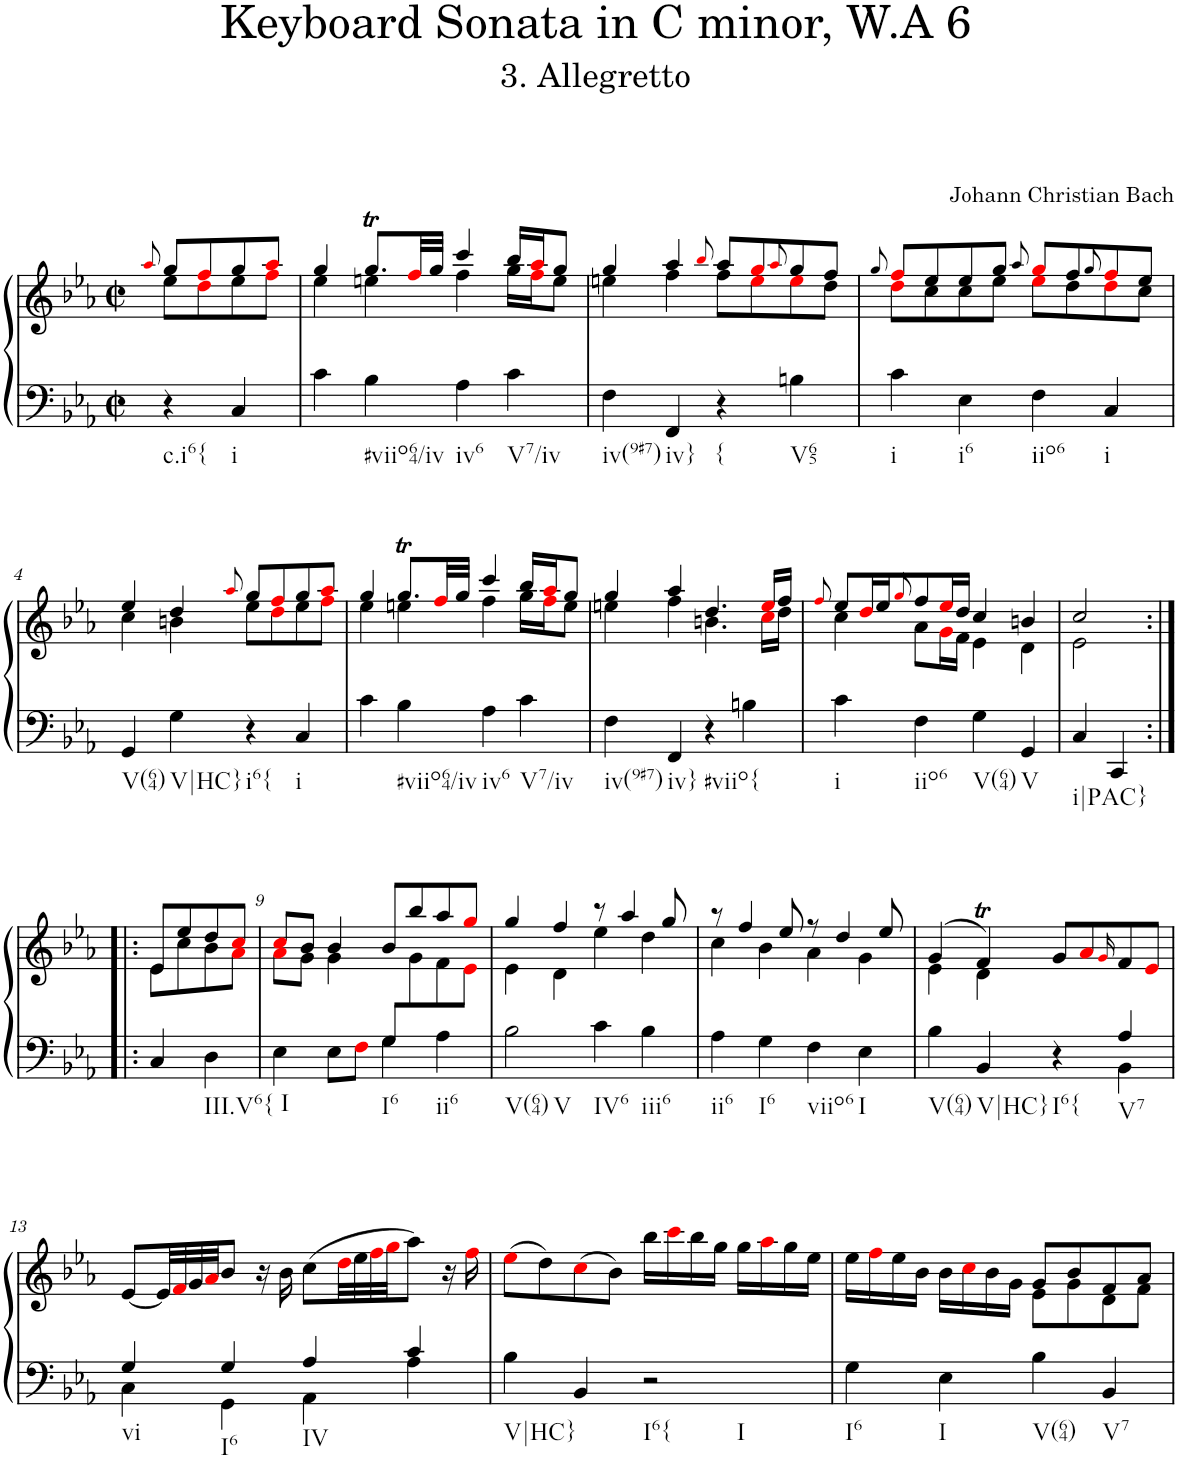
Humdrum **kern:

**kern	**kern
*part1	*part1
*staff2	*staff1
*I"Piano	*
*I'Pno.	*
*clefF4	*clefG2
*k[b-e-a-]	*k[b-e-a-]
*M2/2	*M2/2
*met(c|)	*met(c|)
=	=
.	8qaa-i/
*	*^
!LO:TX:b:t=c.i6{	!	!
4r	8gg/L	8ee-\L
.	8ffi/	8ddi\
!LO:TX:b:t=i	!	!
4C/	8gg/	8ee-\
.	8aa-i/J	8ffi\J
=1	=1	=1
4c\	4gg/	4ee-\
!LO:TX:b:t=#viio64/iv	!	!
4B-\	8.ggt/L	4een\
.	32ffi/LL	.
.	32gg/JJJ	.
!LO:TX:b:t=iv6	!	!
4A-\	4ccc/	4ff\
!LO:TX:b:t=V7/iv	!	!
4c\	16bb-/LL	16gg\LL
.	16aa-i/J	16ffi\J
.	8gg/J	8ee\J
=2	=2	=2
!LO:TX:b:t=iv(9#7)	!	!
4F\	4gg/	4een\
!LO:TX:b:t=iv}	!	!
4FF/	4aa-/	4ff\
.	8qbb-i/	.
!LO:TX:b:t={	!	!
4r	8aa-/L	8ff\L
.	8ggi/	8eei\
.	8qaa-i/	.
!LO:TX:b:t=V65	!	!
4Bn\	8gg/	8eei\
.	8ff/J	8dd\J
=3	=3	=3
.	8qgg/	.
!LO:TX:b:t=i	!	!
4c\	8ffi/L	8ddi\L
.	8ee-/	8cc\
!LO:TX:b:t=i6	!	!
4E-\	8ee-/	8cc\
.	8gg/J	8ee-\J
.	8qaa-/	.
!LO:TX:b:t=iio6	!	!
4F\	8ggi/L	8ee-i\L
.	8ff/	8dd\
.	8qgg/	.
!LO:TX:b:t=i	!	!
4C/	8ffi/	8ddi\
.	8ee-/J	8cc\J
!!LO:LB:g=z	!!
=4	=4	=4
!LO:TX:b:t=V(64)	!	!
4GG/	4ee-/	4cc\
!LO:TX:b:t=V|HC}	!	!
4G\	4dd/	4bn\
.	8qaa-i/	.
!LO:TX:b:t=i6{	!	!
4r	8gg/L	8ee-\L
.	8ffi/	8ddi\
!LO:TX:b:t=i	!	!
4C/	8gg/	8ee-\
.	8aa-i/J	8ffi\J
=5	=5	=5
4c\	4gg/	4ee-\
!LO:TX:b:t=#viio64/iv	!	!
4B-\	8.ggt/L	4een\
.	32ffi/LL	.
.	32gg/JJJ	.
!LO:TX:b:t=iv6	!	!
4A-\	4ccc/	4ff\
!LO:TX:b:t=V7/iv	!	!
4c\	16bb-/LL	16gg\LL
.	16aa-i/J	16ffi\J
.	8gg/J	8ee\J
=6	=6	=6
!LO:TX:b:t=iv(9#7)	!	!
4F\	4gg/	4een\
!LO:TX:b:t=iv}	!	!
4FF/	4aa-/	4ff\
!LO:TX:b:t=#viio{	!	!
4r	4.dd/	4.bn\
4Bn\	.	.
.	16eei/LL	16cci\LL
.	16ff/JJ	16dd\JJ
=7	=7	=7
.	8qffi/	.
!LO:TX:b:t=i	!	!
4c\	8ee-/L	4cc\
.	16ddi/L	.
.	16ee-/J	.
.	8qggi/	.
!LO:TX:b:t=iio6	!	!
4F\	8ff/	8a-\L
.	16ee-i/L	16gi\L
.	16dd/JJ	16f\JJ
!LO:TX:b:t=V(64)	!	!
4G\	4cc/	4e-\
!LO:TX:b:t=V	!	!
4GG/	4bn/	4d\
=8	=8	=8
!LO:TX:b:t=i|PAC}	!	!
4C/	2cc/	2e-\
4CC/	.	.
!!LO:LB:g=z	!!
=8X1:|!|:	=8X1:|!|:	=8X1:|!|:
4C/	8e-/L	8e-\L
.	8ee-/	8cc\
!LO:TX:b:t=III.V6{	!	!
4D\	8dd/	8b-\
.	8cci/J	8a-i\J
=9	=9	=9
*^	*	*
!LO:TX:b:t=I	!	!	!
2ryy	4E-\	8cci/L	8a-i\L
.	.	8b-/J	8g\J
.	8E-\L	4b-/	4g\
.	8Fi\J	.	.
!LO:TX:b:t=I6	!	!	!
8G/L	4G\	8b-/L	8ryy
4.ryy	.	8bb-/	8g\
!	!LO:TX:b:t=ii6	!	!
.	4A-\	8aa-/	8f\
.	.	8ggi/J	8e-i\J
*v	*v	*	*
=10	=10	=10
!LO:TX:b:t=V(64)	!	!
!LO:TX:b:t=V	!	!
2B-\	4gg/	4e-\
.	4ff/	4d\
!LO:TX:b:t=IV6	!	!
4c\	8r	4ee-\
.	4aa-/	.
!LO:TX:b:t=iii6	!	!
4B-\	.	4dd\
.	8gg/	.
=11	=11	=11
!LO:TX:b:t=ii6	!	!
4A-\	8r	4cc\
.	4ff/	.
!LO:TX:b:t=I6	!	!
4G\	.	4b-\
.	8ee-/	.
!LO:TX:b:t=viio6	!	!
4F\	8r	4a-\
.	4dd/	.
!LO:TX:b:t=I	!	!
4E-\	.	4g\
.	8ee-/	.
=12	=12	=12
*^	*	*
!LO:TX:b:t=V(64)	!	!	!
4B-\	2.ryy	(4g/	4e-\
!LO:TX:b:t=V|HC}	!	!	!
4BB-/	.	4fT/)	4d\
!LO:TX:b:t=I6{	!	!	!
4r	.	8g/L	2ryy
.	.	8a-i/	.
.	.	16qgi/	.
!LO:TX:b:t=V7	!	!	!
4A-/	4BB-\	8f/	.
.	.	8e-i/J	.
*	*	*v	*v
!!LO:LB:g=z
=13	=13	=13
!LO:TX:b:t=vi	!	!
4G/	4C\	[8e-/L
.	.	32e-/LL]
.	.	32fi/
.	.	32g/
.	.	32a-i/JJ
!LO:TX:b:t=I6	!	!
4G/	4GG\	8b-/J
.	.	16r
.	.	16b-\
!LO:TX:b:t=IV	!	!
4A-/	4AA-\	(8cc\L
.	.	32ddi\LL
.	.	32ee-\
.	.	32ffi\
.	.	32ggi\JJ
4c/	4A-\	8aa-\J)
.	.	16r
.	.	16ffi\
*v	*v	*
=14	=14
!LO:TX:b:t=V|HC}	!
4B-\	(8ee-i\L
.	8dd\)
4BB-/	(8cci\
.	8b-\J)
!LO:TX:b:t=I6{	!
!LO:TX:b:t=I	!
2r	16bb-\LL
.	16ccci\
.	16bb-\
.	16gg\JJ
.	16gg\LL
.	16aa-i\
.	16gg\
.	16ee-\JJ
=15	=15
*	*^
!LO:TX:b:t=I6	!	!
4G\	16ee-\LL	2ryy
.	16ffi\	.
.	16ee-\	.
.	16b-\JJ	.
!LO:TX:b:t=I	!	!
4E-\	16b-\LL	.
.	16cci\	.
.	16b-\	.
.	16g\JJ	.
!LO:TX:b:t=V(64)	!	!
4B-\	8g/L	8e-\L
.	8b-/	8g\
!LO:TX:b:t=V7	!	!
4BB-/	8f/	8d\
.	8a-/J	8f\J
*	*v	*v
=	=
*-	*-
